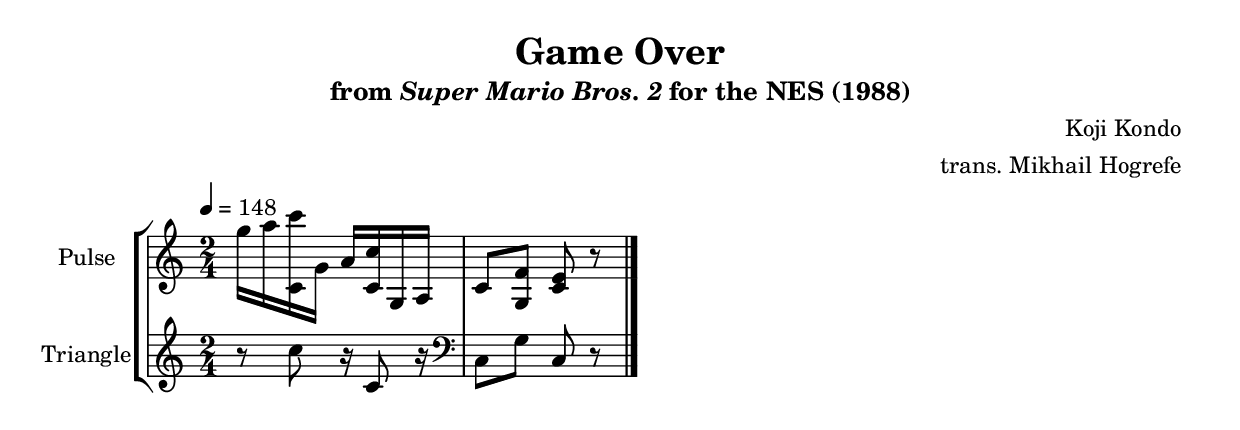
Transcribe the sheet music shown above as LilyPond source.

\version "2.22.0"

\book {
    \header {
        title = "Game Over"
        subtitle = \markup { "from" {\italic "Super Mario Bros. 2"} "for the NES (1988)" }
        composer = "Koji Kondo"
        arranger = "trans. Mikhail Hogrefe"
    }

    \score {
        {
            \new StaffGroup <<
                \new Staff \relative c''' {
                    \set Staff.instrumentName = "Pulse"
                    \set Staff.shortInstrumentName = "P."
\time 2/4
\tempo 4 = 148
g16 a <c,, c''> g' a <c, c'> g a |
c8 <g f'> <c e> r |
\bar "|."
                }

                \new Staff \relative c'' {
                    \set Staff.instrumentName = "Triangle"
                    \set Staff.shortInstrumentName = "T."
r8 c r16 c,8 r16 |
\clef bass
c,8 g' c, r |
                }
            >>
        }
        \layout {
            \context {
                \Staff
                \RemoveEmptyStaves
            }
            \context {
                \DrumStaff
                \RemoveEmptyStaves
            }
        }
        \midi {}
    }
}
